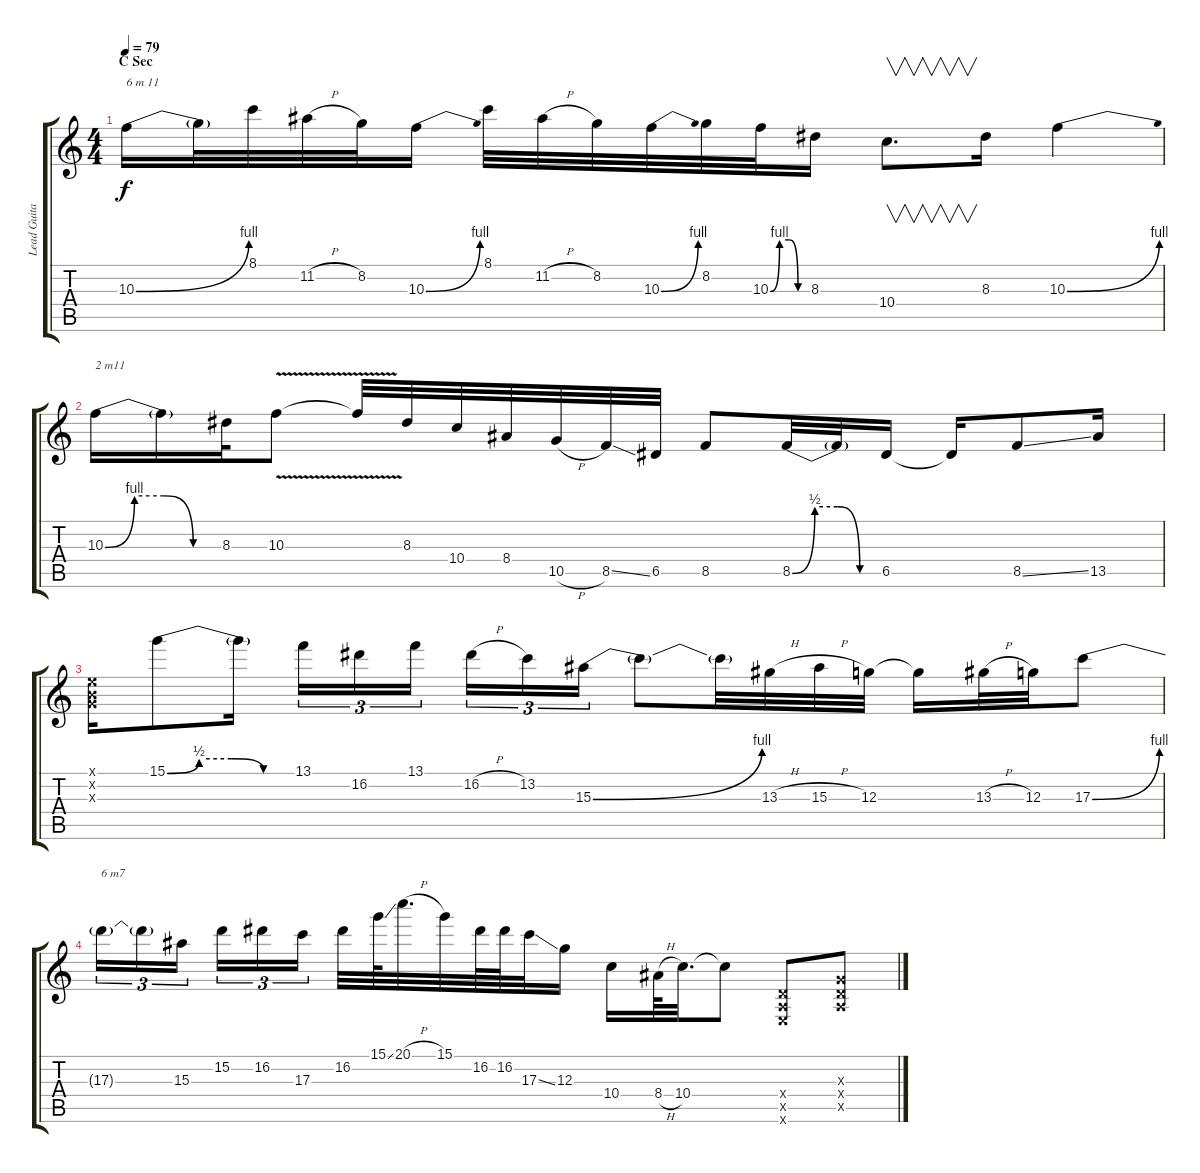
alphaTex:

\track ("Lead Guitar" "Lead Guita") {instrument distortionguitar}
\staff {score tabs}
\tuning (E4 B3 G3 D3 A2 E2) {hide}
\ts (4 4)
\section ("" "C Sec")
\tempo 79
\clef g2
\ks c
10.3{be (bend 0 0 60 4)}.16{txt "6 m 11" dy f} 10.3{t}.32 8.1.32 11.2{h}.32 8.2.32 10.3{be (bend 0 0 60 4)}.16 8.1.32 11.2{h}.32 8.2.32 10.3{be (bend 0 0 60 4)}.32 8.2.32 10.3{be (custom 0 0 15 4 30 4 45 0 60 0)}.32 8.3.16 10.4.8{v d} 8.3.16 10.3{be (bend 0 0 60 4)}.4 |
10.3{be (custom 0 0 15 4 30 4 45 0 60 0)}.16{txt "2 m11"} 10.3{t}.16 8.3.32 10.3{v}.8 10.3{t}.32 8.3.32 10.4.32 8.4.32 10.5{h}.32 8.5{ss}.32 6.5.32 8.5.8 8.5{be (custom 0 0 15 2 30 2 45 0 60 0)}.32 8.5{t}.32 6.5.16 6.5{t}.16 8.5{ss}.8 13.5.16 |
(0.1{x} 0.2{x} 0.3{x}).16{txt ""} 15.1{be (custom 0 0 15 2 30 2 45 0 60 0)}.8 15.1{t}.16 13.1.16{tu (3 2)} 16.2.16{tu (3 2)} 13.1.16{tu (3 2) beam splitsecondary} 16.2{h}.16{tu (3 2)} 13.2.16{tu (3 2)} 15.3{be (bend 0 0 60 4)}.16{tu (3 2)} 15.3{t}.8 15.3{t}.32 13.3{h}.32 15.3{h}.32 12.3.32 12.3{t}.16 13.3{h}.32 12.3.32 17.3{be (bend 0 0 60 4)}.8 |
17.3{t}.16{tu (3 2) txt "6 m7"} 17.3{t}.16{tu (3 2)} 15.3.16{tu (3 2) beam splitsecondary} 15.2.16{tu (3 2)} 16.2.16{tu (3 2)} 17.3.16{tu (3 2)} 16.2.32 15.1{ss}.64 20.1{h}.32{d} 15.1.32 16.2.64 16.2.64 17.3{ss}.32 12.3.16 10.4.16 8.4{h}.64 10.4.32{d} 10.4{t}.8 (0.4{x} 0.5{x} 0.6{x}).8 (0.3{x} 0.4{x} 0.5{x}).8
